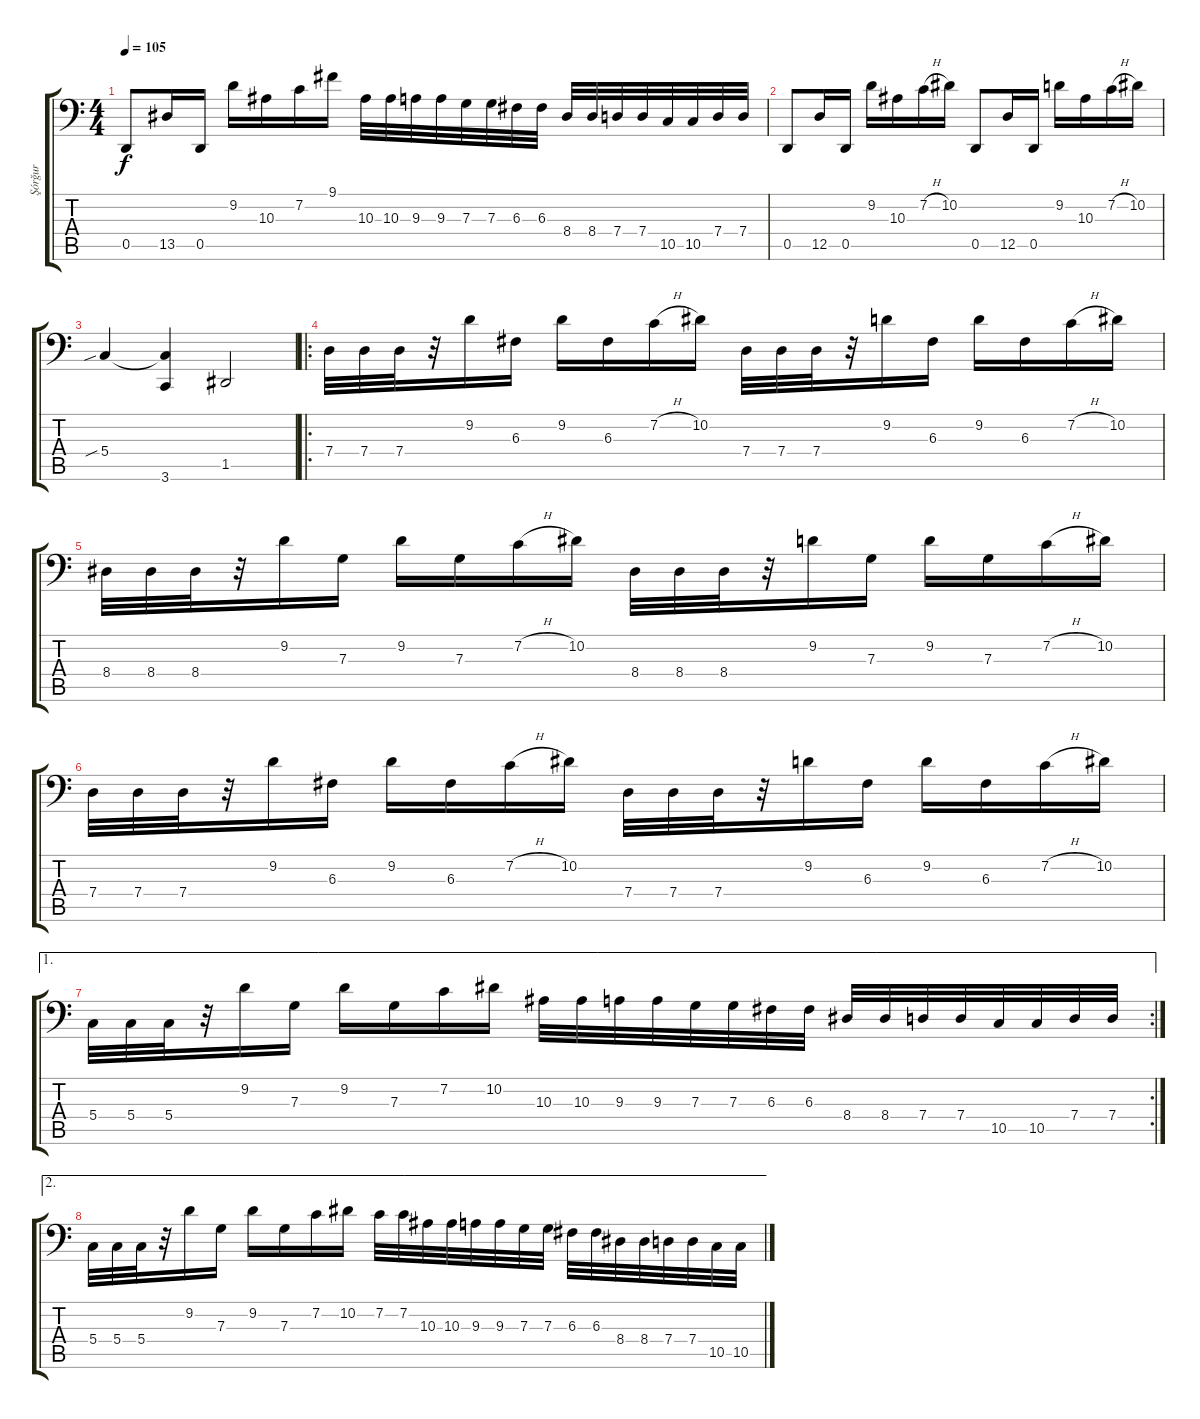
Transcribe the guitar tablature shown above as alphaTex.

\track ("Şórğur" "Şórğur") {instrument distortionguitar}
\staff {score tabs}
\tuning (A2 F2 C2 G1 D1 A0) {hide}
\ts (4 4)
\tempo 105
\clef f4
\ks c
0.5.8{dy f} 13.5.16 0.5.16 9.2.16 10.3.16 7.2.16 9.1.16 10.3.32 10.3.32 9.3.32 9.3.32 7.3.32 7.3.32 6.3.32 6.3.32 8.4.32 8.4.32 7.4.32 7.4.32 10.5.32 10.5.32 7.4.32 7.4.32 |
0.5.8 12.5.16 0.5.16 9.2.16 10.3.16 7.2{h}.16 10.2.16 0.5.8 12.5.16 0.5.16 9.2.16 10.3.16 7.2{h}.16 10.2.16 |
5.4{sib}.4 (5.4{t} 3.6).4 1.5.2 |
\ro
7.4.32 7.4.32 7.4.32 r.32 9.2.16 6.3.16 9.2.16 6.3.16 7.2{h}.16 10.2.16 7.4.32 7.4.32 7.4.32 r.32 9.2.16 6.3.16 9.2.16 6.3.16 7.2{h}.16 10.2.16 |
8.4.32 8.4.32 8.4.32 r.32 9.2.16 7.3.16 9.2.16 7.3.16 7.2{h}.16 10.2.16 8.4.32 8.4.32 8.4.32 r.32 9.2.16 7.3.16 9.2.16 7.3.16 7.2{h}.16 10.2.16 |
7.4.32 7.4.32 7.4.32 r.32 9.2.16 6.3.16 9.2.16 6.3.16 7.2{h}.16 10.2.16 7.4.32 7.4.32 7.4.32 r.32 9.2.16 6.3.16 9.2.16 6.3.16 7.2{h}.16 10.2.16 |
\ae 1
\rc 2
5.4.32 5.4.32 5.4.32 r.32 9.2.16 7.3.16 9.2.16 7.3.16 7.2.16 10.2.16 10.3.32 10.3.32 9.3.32 9.3.32 7.3.32 7.3.32 6.3.32 6.3.32 8.4.32 8.4.32 7.4.32 7.4.32 10.5.32 10.5.32 7.4.32 7.4.32 |
\ae 2
5.4.32 5.4.32 5.4.32 r.32 9.2.16 7.3.16 9.2.16 7.3.16 7.2.16 10.2.16 7.2.32 7.2.32 10.3.32 10.3.32 9.3.32 9.3.32 7.3.32 7.3.32 6.3.32 6.3.32 8.4.32 8.4.32 7.4.32 7.4.32 10.5.32 10.5.32
